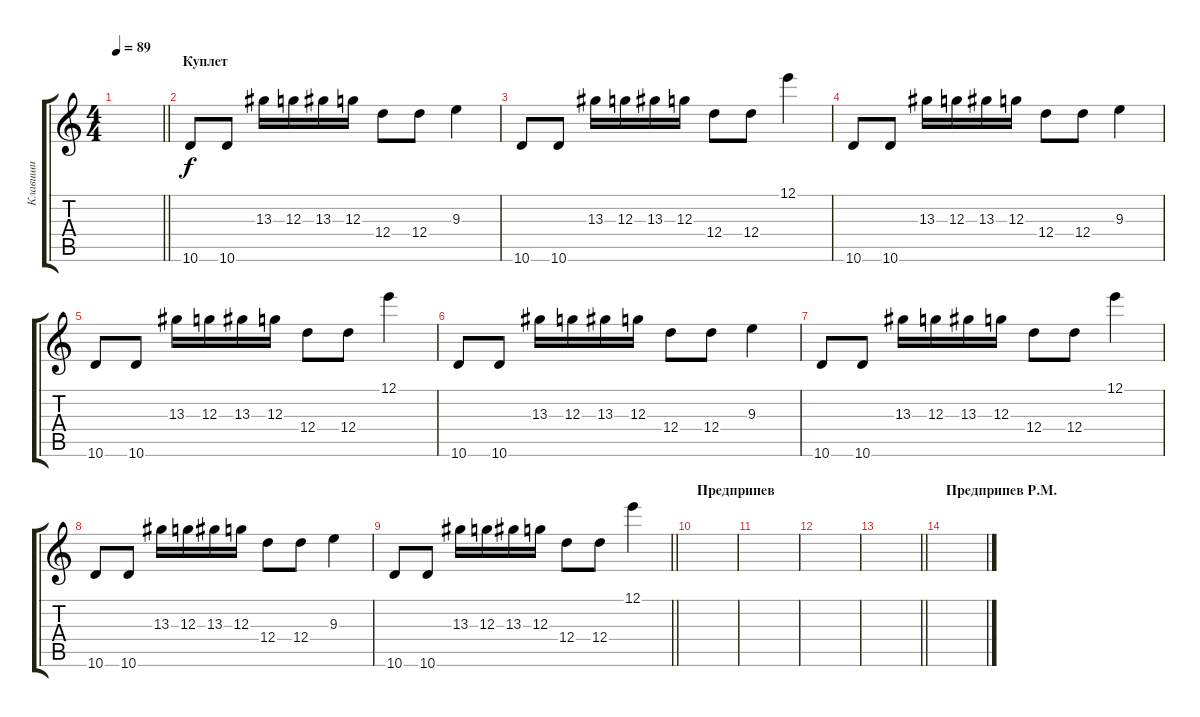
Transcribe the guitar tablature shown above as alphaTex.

\track ("Клавиши" "Клавиши") {instrument synthbass1}
\staff {score tabs}
\tuning (E4 B3 G3 D3 A2 E2) {hide}
\ts (4 4)
\tempo 89
\clef g2
\barLineRight lightlight
\ks c
|
\section ("" "Куплет")
10.6.8 10.6.8 13.3.16 12.3.16 13.3.16 12.3.16 12.4.8 12.4.8 9.3.4 |
10.6.8 10.6.8 13.3.16 12.3.16 13.3.16 12.3.16 12.4.8 12.4.8 12.1.4 |
10.6.8 10.6.8 13.3.16 12.3.16 13.3.16 12.3.16 12.4.8 12.4.8 9.3.4 |
10.6.8 10.6.8 13.3.16 12.3.16 13.3.16 12.3.16 12.4.8 12.4.8 12.1.4 |
10.6.8 10.6.8 13.3.16 12.3.16 13.3.16 12.3.16 12.4.8 12.4.8 9.3.4 |
10.6.8 10.6.8 13.3.16 12.3.16 13.3.16 12.3.16 12.4.8 12.4.8 12.1.4 |
10.6.8 10.6.8 13.3.16 12.3.16 13.3.16 12.3.16 12.4.8 12.4.8 9.3.4 |
\barLineRight lightlight
10.6.8 10.6.8 13.3.16 12.3.16 13.3.16 12.3.16 12.4.8 12.4.8 12.1.4 |
\section ("" "Предприпев")
|
|
|
\barLineRight lightlight
|
\section ("" "Предприпев Р.М.")
